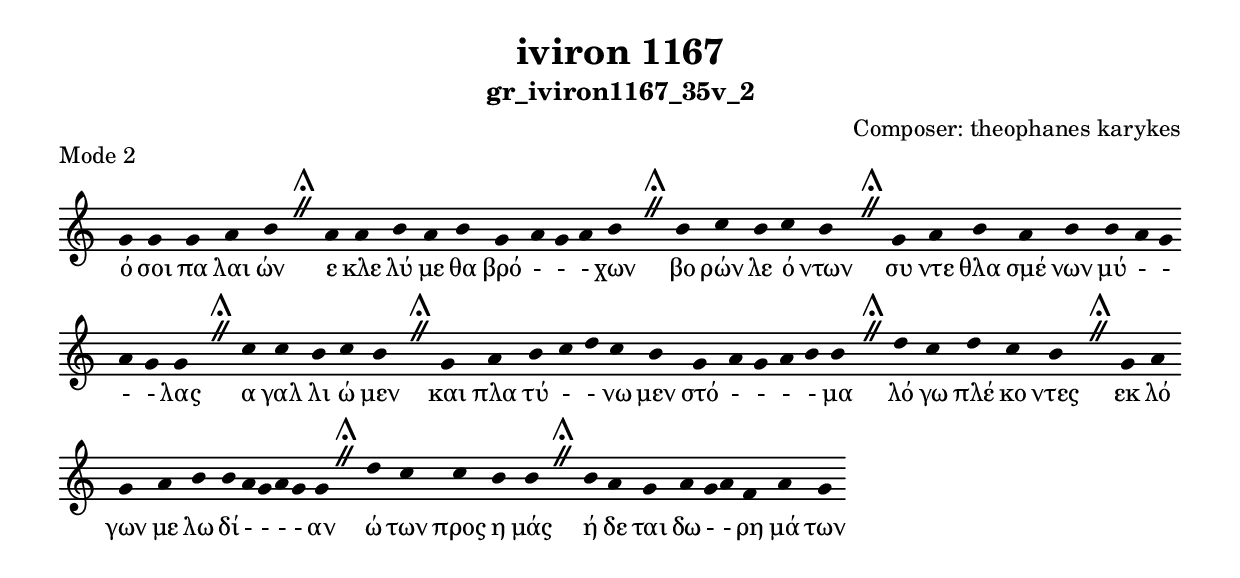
\include "gregorian.ly"

	\header {
 	  title = "iviron 1167"
	  subtitle = "gr_iviron1167_35v_2"
	  composer = "Composer: theophanes karykes"
	  piece = "Mode 2"
	}

	chant = {
	  g'4 g'4 g'4 a'4 b'4 \divisioMaior
 a'4 a'4 b'4 a'4 b'4 g'4 a'4 g'4 a'4 b'4 \divisioMaior
 b'4 c''4 b'4 c''4 b'4 \divisioMaior
 g'4 a'4 b'4 a'4 b'4 b'4 a'4 g'4 a'4 g'4 g'4 \divisioMaior
 c''4 c''4 b'4 c''4 b'4 \divisioMaior
 g'4 a'4 b'4 c''4 d''4 c''4 b'4 g'4 a'4 g'4 a'4 b'4 b'4 \divisioMaior
 d''4 c''4 d''4 c''4 b'4 \divisioMaior
 g'4 a'4 g'4 a'4 b'4 b'4 a'4 g'4 a'4 g'4 g'4 \divisioMaior
 d''4 c''4 c''4 b'4 b'4 \divisioMaior
 b'4 a'4 g'4 a'4 g'4 a'4 f'4 a'4 g'4\finalis
	}

	verba = \lyricmode {ό σοι πα λαι ών 
ε κλε λύ με θα βρό -  -  - χων 
βο ρών λε ό ντων 
συ ντε θλα σμέ νων μύ -  -  -  - λας 
α γαλ λι ώ μεν 
και πλα τύ -  - νω μεν στό -  -  -  - μα 
λό γω πλέ κο ντες 
εκ λό γων με λω δί -  -  -  - αν 
ώ των προς η μάς 
ή δε ται δω -  - ρη μά των 
	}


	\score {
	  \new Staff <<
	  \new Voice = "melody" \chant
	  \new Lyrics = "one" \lyricsto melody \verba
	  >>
	  \layout {
	    \context {
	      \Staff
	      \remove "Time_signature_engraver"
	      \remove "Bar_engraver"
	    }
	    \context {
	      \Voice
	      \remove "Stem_engraver"
	    }
	  }
	}